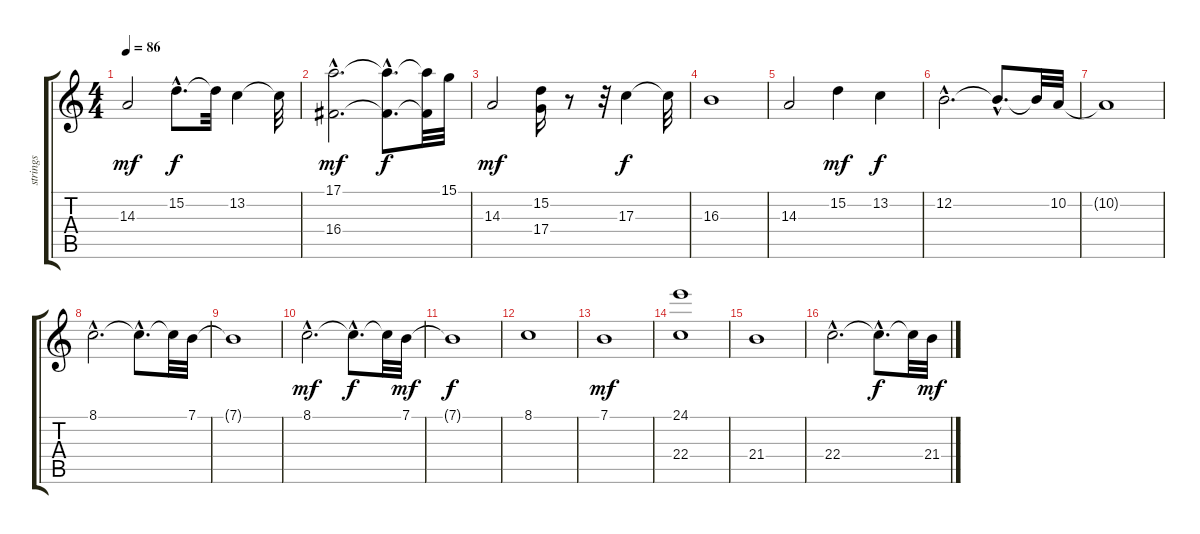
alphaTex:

\track ("strings" "strings") {instrument stringensemble2}
\staff {score tabs}
\tuning (E4 B3 G3 D3 A2 E2) {hide}
\ts (4 4)
\tempo 86
\clef g2
\ks c
14.3.2{dy mf} 15.2{hac}.8{d dy f} 15.2{t}.32 13.2.4 13.2{t}.32 |
(17.1{hac} 16.4{hac}).2{d dy mf} (17.1{hac t} 16.4{hac t}).8{d dy f} (17.1{t} 16.4{t}).32 15.1.32 |
14.3.2{dy mf} (15.2 17.4).16 r.8 r.32 17.3.4{dy f} 17.3{t}.32 |
16.3.1 |
14.3.2 15.2.4{dy mf} 13.2.4{dy f} |
12.2{hac}.2{d} 12.2{hac t}.8{d} 12.2{t}.32 10.2.32 |
10.2{t}.1 |
8.1{hac}.2{d} 8.1{hac t}.8{d} 8.1{t}.32 7.1.32 |
7.1{t}.1 |
8.1{hac}.2{d dy mf} 8.1{hac t}.8{d dy f} 8.1{t}.32 7.1.32{dy mf} |
7.1{t}.1{dy f} |
8.1.1 |
7.1.1{dy mf} |
(24.1 22.4).1 |
21.4.1 |
22.4{hac}.2{d} 22.4{hac t}.8{d dy f} 22.4{t}.32 21.4.32{dy mf}
